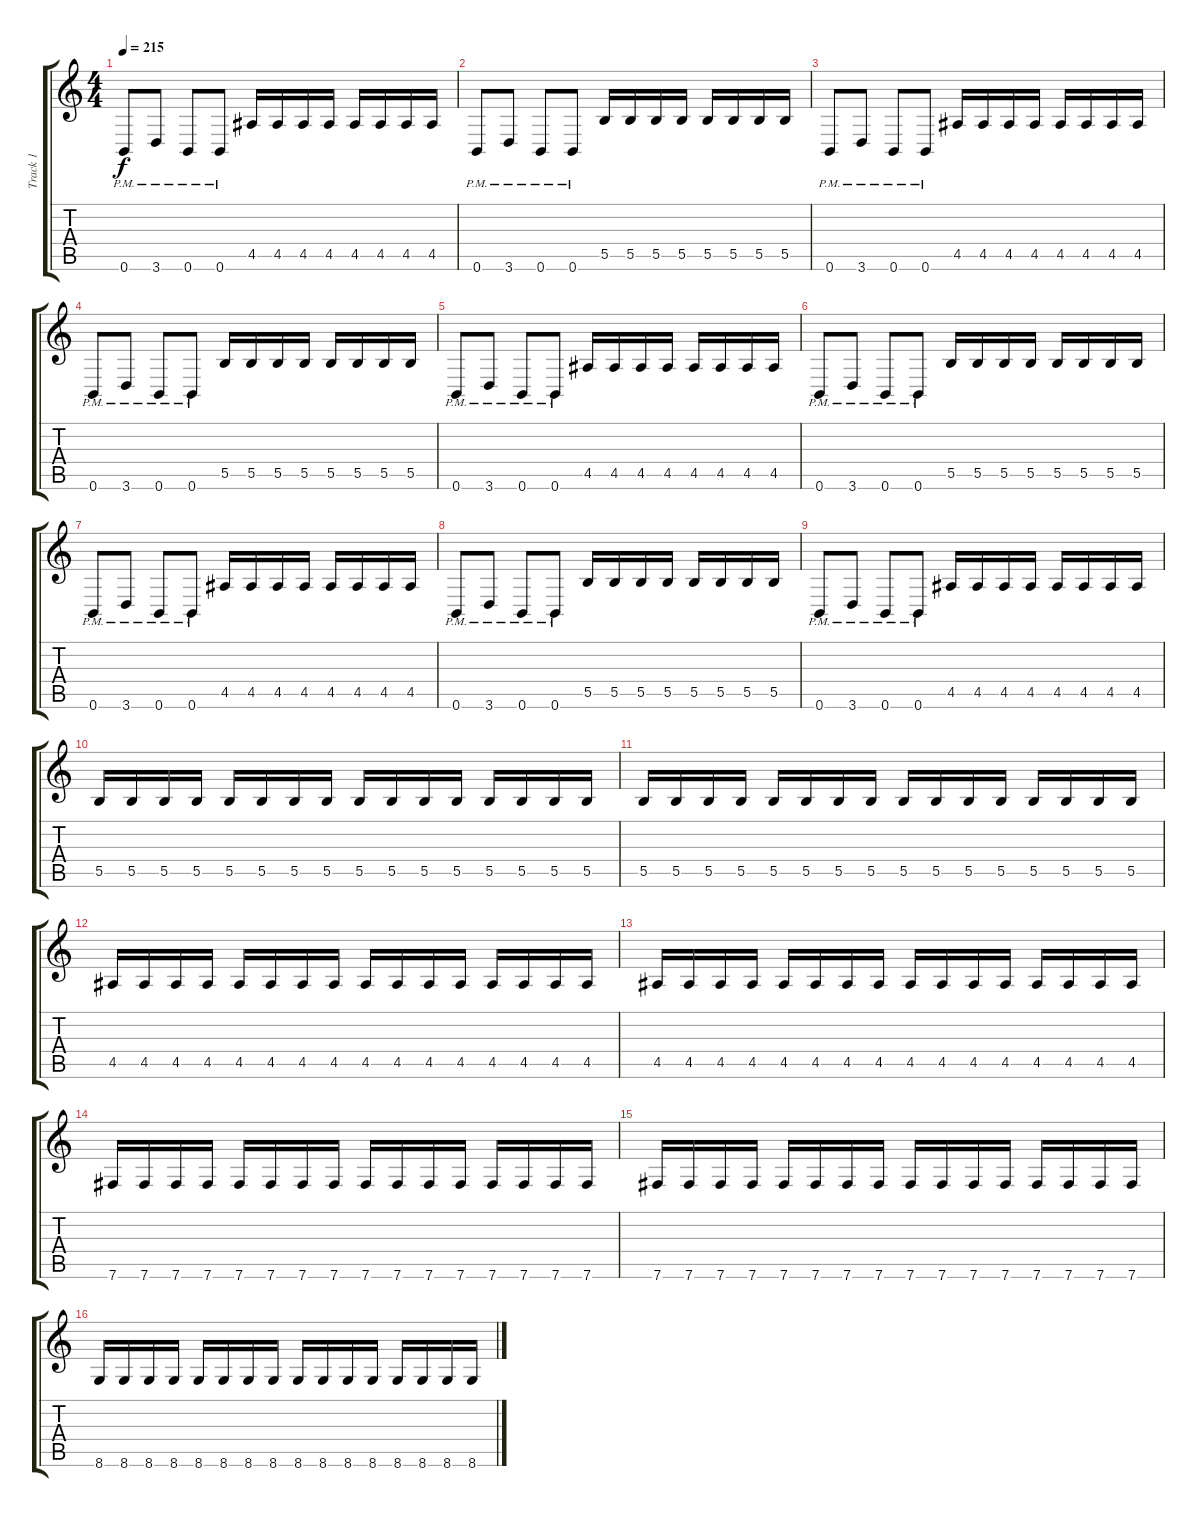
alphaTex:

\track ("Track 1" "Track 1") {instrument overdrivenguitar}
\staff {score tabs}
\tuning (Db4 Ab3 E3 B2 Gb2 B1) {hide}
\ts (4 4)
\tempo 215
\clef g2
\ks c
0.6{pm}.8{dy f} 3.6{pm}.8 0.6{pm}.8 0.6{pm}.8 4.5.16 4.5.16 4.5.16 4.5.16 4.5.16 4.5.16 4.5.16 4.5.16 |
0.6{pm}.8 3.6{pm}.8 0.6{pm}.8 0.6{pm}.8 5.5.16 5.5.16 5.5.16 5.5.16 5.5.16 5.5.16 5.5.16 5.5.16 |
0.6{pm}.8 3.6{pm}.8 0.6{pm}.8 0.6{pm}.8 4.5.16 4.5.16 4.5.16 4.5.16 4.5.16 4.5.16 4.5.16 4.5.16 |
0.6{pm}.8 3.6{pm}.8 0.6{pm}.8 0.6{pm}.8 5.5.16 5.5.16 5.5.16 5.5.16 5.5.16 5.5.16 5.5.16 5.5.16 |
0.6{pm}.8 3.6{pm}.8 0.6{pm}.8 0.6{pm}.8 4.5.16 4.5.16 4.5.16 4.5.16 4.5.16 4.5.16 4.5.16 4.5.16 |
0.6{pm}.8 3.6{pm}.8 0.6{pm}.8 0.6{pm}.8 5.5.16 5.5.16 5.5.16 5.5.16 5.5.16 5.5.16 5.5.16 5.5.16 |
0.6{pm}.8 3.6{pm}.8 0.6{pm}.8 0.6{pm}.8 4.5.16 4.5.16 4.5.16 4.5.16 4.5.16 4.5.16 4.5.16 4.5.16 |
0.6{pm}.8 3.6{pm}.8 0.6{pm}.8 0.6{pm}.8 5.5.16 5.5.16 5.5.16 5.5.16 5.5.16 5.5.16 5.5.16 5.5.16 |
0.6{pm}.8 3.6{pm}.8 0.6{pm}.8 0.6{pm}.8 4.5.16 4.5.16 4.5.16 4.5.16 4.5.16 4.5.16 4.5.16 4.5.16 |
5.5.16 5.5.16 5.5.16 5.5.16 5.5.16 5.5.16 5.5.16 5.5.16 5.5.16 5.5.16 5.5.16 5.5.16 5.5.16 5.5.16 5.5.16 5.5.16 |
5.5.16 5.5.16 5.5.16 5.5.16 5.5.16 5.5.16 5.5.16 5.5.16 5.5.16 5.5.16 5.5.16 5.5.16 5.5.16 5.5.16 5.5.16 5.5.16 |
4.5.16 4.5.16 4.5.16 4.5.16 4.5.16 4.5.16 4.5.16 4.5.16 4.5.16 4.5.16 4.5.16 4.5.16 4.5.16 4.5.16 4.5.16 4.5.16 |
4.5.16 4.5.16 4.5.16 4.5.16 4.5.16 4.5.16 4.5.16 4.5.16 4.5.16 4.5.16 4.5.16 4.5.16 4.5.16 4.5.16 4.5.16 4.5.16 |
7.6.16 7.6.16 7.6.16 7.6.16 7.6.16 7.6.16 7.6.16 7.6.16 7.6.16 7.6.16 7.6.16 7.6.16 7.6.16 7.6.16 7.6.16 7.6.16 |
7.6.16 7.6.16 7.6.16 7.6.16 7.6.16 7.6.16 7.6.16 7.6.16 7.6.16 7.6.16 7.6.16 7.6.16 7.6.16 7.6.16 7.6.16 7.6.16 |
8.6.16 8.6.16 8.6.16 8.6.16 8.6.16 8.6.16 8.6.16 8.6.16 8.6.16 8.6.16 8.6.16 8.6.16 8.6.16 8.6.16 8.6.16 8.6.16
